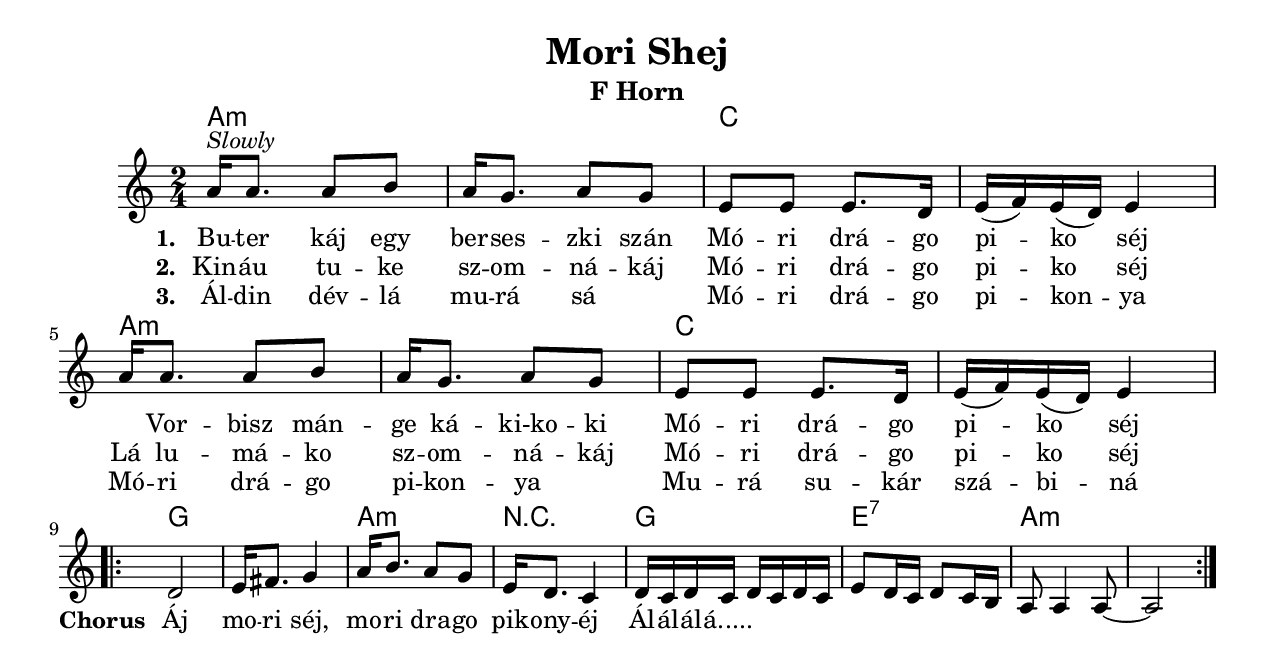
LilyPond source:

\version "2.18.0"
\language "english"
\pointAndClickOff

\paper{
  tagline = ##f
  print-all-headers = ##t
  #(set-paper-size "letter")
}
date = #(strftime "%d-%m-%Y" (localtime (current-time)))

%\markup{ \italic{ " Updated " \date  }

%\markup{ \italic{ " Updated " \date  }  }

%#################################### Melody ########################
melody = \relative c'' {
  \clef treble
  \key a \minor
  \time 2/4
  \set Score.markFormatter = #format-mark-box-alphabet

  %\partial 16*3 a16 d f   %lead in notes


  a16 ^\markup{ \italic {Slowly}} a8. a8 b
  a16 g8. a8 g|
  e8 e e8. d16|
  e16 (f) e (d) e4|

  a16 a8. a8 b
  a16 g8. a8 g|
  e8 e e8. d16|
  e16 (f) e (d) e4|


  %\alternative { { }{ } }

 \break
  \repeat volta 2{
  %\mark \default
    d2 
    e16 fs8. g4|
    a16 b8. a8 g|
    e16 d8. c4|

    d16 c d c d c d c|
    e8 d16 c d8 c16 b
    a8 a4 a8 ~
    a2
  }
  % \alternative { { }{ } }

}
%################################# Lyrics #####################
\addlyrics{
  \set stanza = #"1. "
  Bu -- ter káj egy ber -- ses -- zki szán
  Mó -- ri drá -- go pi -- ko séj \skip2

  Vor -- bisz mán -- ge ká -- ki-ko -- ki
  Mó -- ri drá -- go pi -- ko séj
  %chorus
  \set stanza = #"Chorus "
  Áj mo -- ri séj, mo -- ri dra -- go pik -- ony -- éj
  Ál -- ál -- ál -- á.....
}
\addlyrics{
  \set stanza = #"2. "
  Kin -- áu tu -- ke sz -- om -- ná -- káj
  Mó -- ri drá -- go pi -- ko séj
  Lá lu -- má -- ko sz -- om -- ná -- káj
  Mó -- ri drá -- go pi -- ko séj

}
\addlyrics{
  \set stanza = #"3. "
  Ál -- din dév -- lá mu -- rá sá \skip2
  Mó -- ri drá -- go pi -- kon -- ya
  Mó -- ri drá -- go pi -- kon -- ya \skip2
  Mu -- rá su -- kár szá -- bi -- ná


}
%################################# Chords #######################
harmonies = \chordmode {
  a2:m
  s2
  c2*2

  %repeated
  a2*2:m
  c2
  s2
  %b
  g2*2
  a2:m
  r2
  g2
  e2:7
  a2*2:m
   

}

\score {
  <<
    \new ChordNames {
      \set chordChanges = ##f
      \harmonies
    }
    \new Staff
    \melody
  >>
  \header{
    title= "Mori Shej"
    subtitle=""
    composer= ""
    instrument = "F Horn"
    arranger= ""
  }
  \layout{indent = 1.0\cm}
  \midi { }
}
%{
Buter káj egy berseszki szán
Móri drágo piko séj
Vorbisz mánge káki-koki
Móri drágo piko séj

Áj mori séj, mori drago pikonyéj
Álálálá.....

Kináu tuke szomnákáj
Móri drágo piko séj
Lá lumáko szomnákáj
Móri drágo piko séj

Áldin dévlá murá sá
Móri drágo pikonya
Móri drágo pikonya
Murá sukár szábiná
%}
